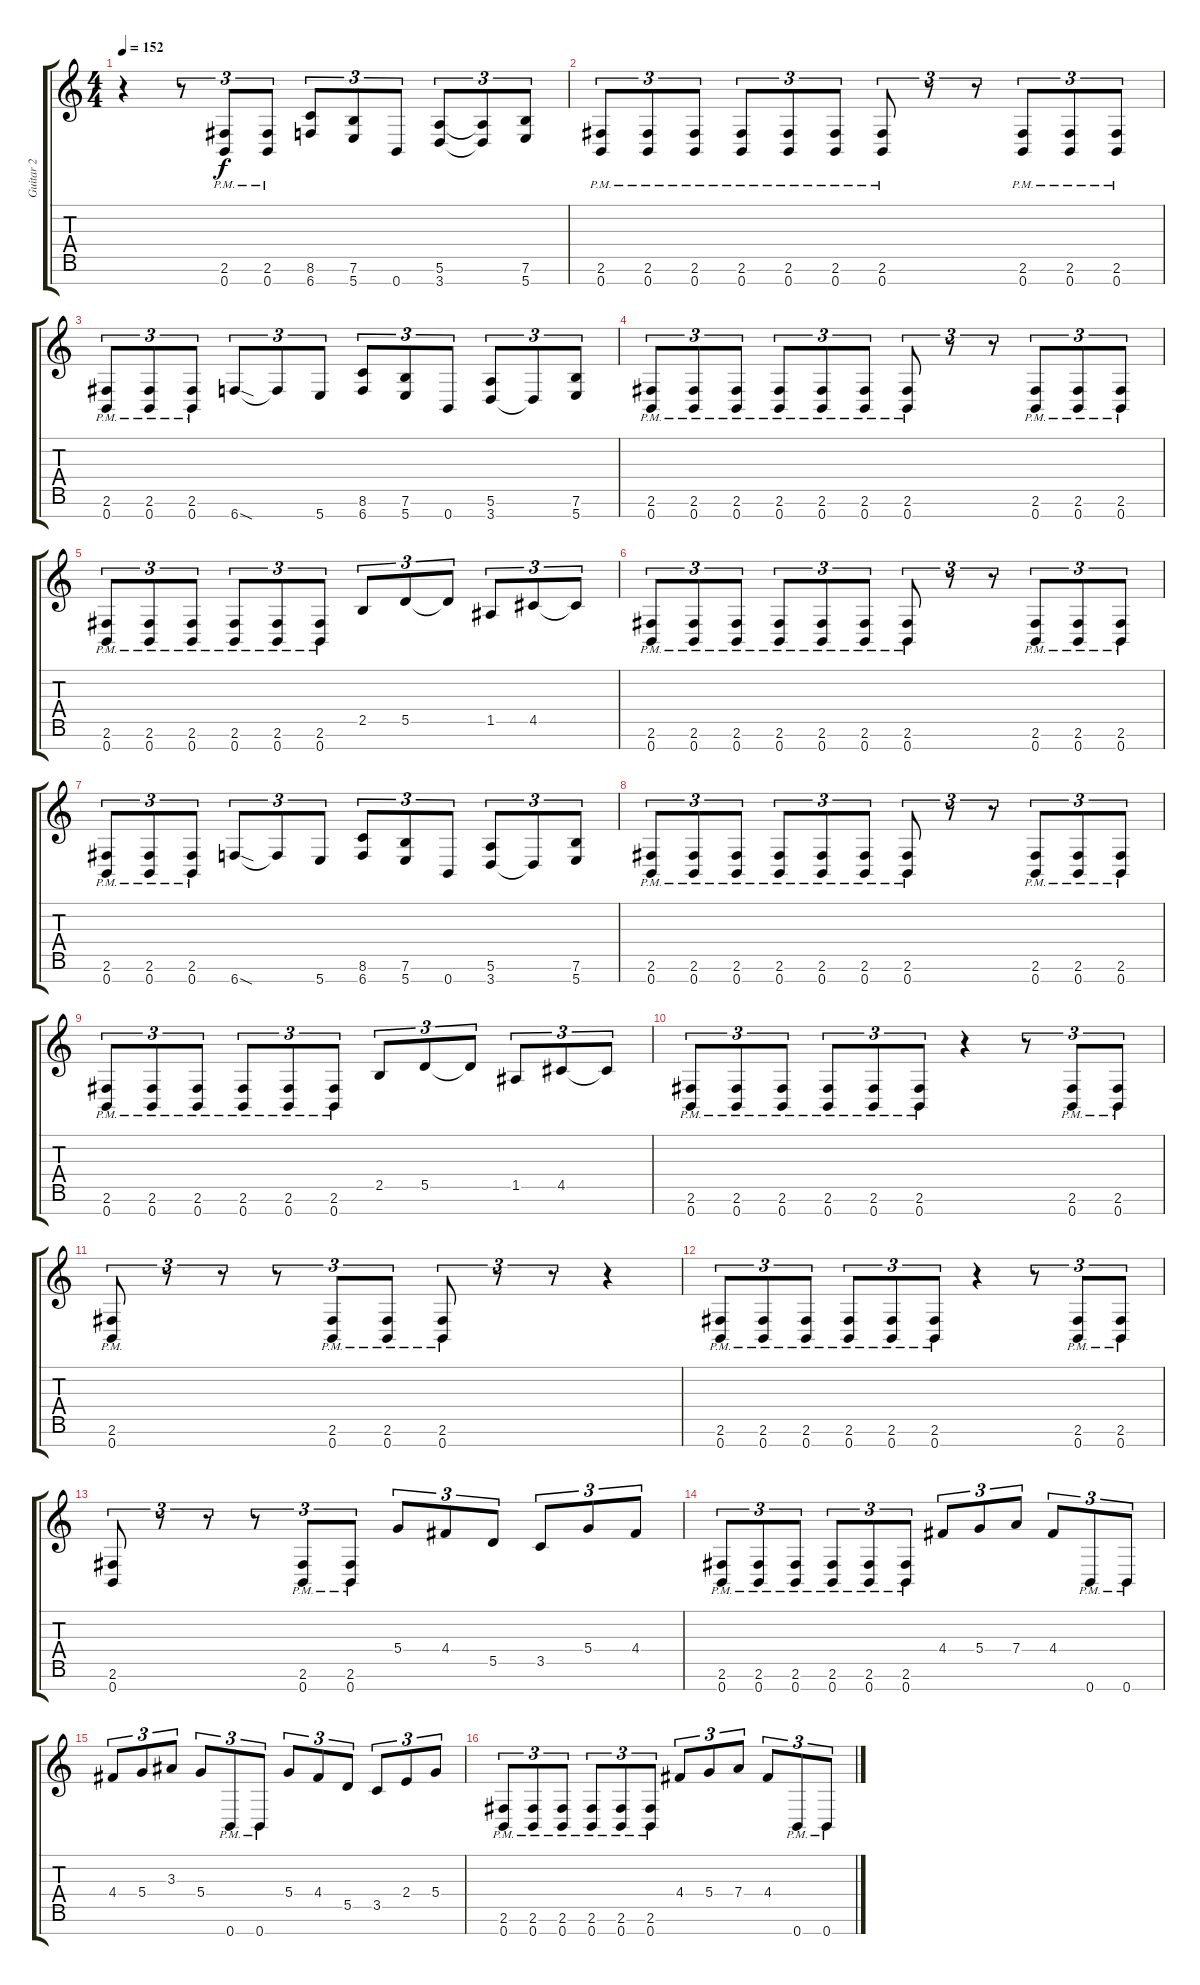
\track ("Guitar 2" "Guitar 2") {instrument overdrivenguitar}
\staff {score tabs}
\tuning (E4 B3 G3 D3 A2 E2 B1) {hide}
\ts (4 4)
\tempo 152
\clef g2
\ks c
r.4{dy f} r.8{tu (3 2)} (2.6{pm} 0.7{pm}).8{tu (3 2)} (2.6{pm} 0.7{pm}).8{tu (3 2)} (8.6 6.7).8{tu (3 2)} (7.6 5.7).8{tu (3 2)} 0.7.8{tu (3 2)} (5.6 3.7).8{tu (3 2)} (5.6{t} 3.7{t}).8{tu (3 2)} (7.6 5.7).8{tu (3 2)} |
(2.6{pm} 0.7{pm}).8{tu (3 2)} (2.6{pm} 0.7{pm}).8{tu (3 2)} (2.6{pm} 0.7{pm}).8{tu (3 2)} (2.6{pm} 0.7{pm}).8{tu (3 2)} (2.6{pm} 0.7{pm}).8{tu (3 2)} (2.6{pm} 0.7{pm}).8{tu (3 2)} (2.6{pm} 0.7{pm}).8{tu (3 2)} r.8{tu (3 2)} r.8{tu (3 2)} (2.6{pm} 0.7{pm}).8{tu (3 2)} (2.6{pm} 0.7{pm}).8{tu (3 2)} (2.6{pm} 0.7{pm}).8{tu (3 2)} |
(2.6{pm} 0.7{pm}).8{tu (3 2)} (2.6{pm} 0.7{pm}).8{tu (3 2)} (2.6{pm} 0.7{pm}).8{tu (3 2)} 6.7{sod}.8{tu (3 2)} 6.7{t}.8{tu (3 2)} 5.7.8{tu (3 2)} (8.6 6.7).8{tu (3 2)} (7.6 5.7).8{tu (3 2)} 0.7.8{tu (3 2)} (5.6 3.7).8{tu (3 2)} 3.7{t}.8{tu (3 2)} (7.6 5.7).8{tu (3 2)} |
(2.6{pm} 0.7{pm}).8{tu (3 2)} (2.6{pm} 0.7{pm}).8{tu (3 2)} (2.6{pm} 0.7{pm}).8{tu (3 2)} (2.6{pm} 0.7{pm}).8{tu (3 2)} (2.6{pm} 0.7{pm}).8{tu (3 2)} (2.6{pm} 0.7{pm}).8{tu (3 2)} (2.6{pm} 0.7{pm}).8{tu (3 2)} r.8{tu (3 2)} r.8{tu (3 2)} (2.6{pm} 0.7{pm}).8{tu (3 2)} (2.6{pm} 0.7{pm}).8{tu (3 2)} (2.6{pm} 0.7{pm}).8{tu (3 2)} |
(2.6{pm} 0.7{pm}).8{tu (3 2)} (2.6{pm} 0.7{pm}).8{tu (3 2)} (2.6{pm} 0.7{pm}).8{tu (3 2)} (2.6 0.7{pm}).8{tu (3 2)} (2.6{pm} 0.7{pm}).8{tu (3 2)} (2.6{pm} 0.7{pm}).8{tu (3 2)} 2.5.8{tu (3 2)} 5.5.8{tu (3 2)} 5.5{t}.8{tu (3 2)} 1.5.8{tu (3 2)} 4.5.8{tu (3 2)} 4.5{t}.8{tu (3 2)} |
(2.6{pm} 0.7{pm}).8{tu (3 2)} (2.6{pm} 0.7{pm}).8{tu (3 2)} (2.6{pm} 0.7{pm}).8{tu (3 2)} (2.6{pm} 0.7{pm}).8{tu (3 2)} (2.6{pm} 0.7{pm}).8{tu (3 2)} (2.6{pm} 0.7{pm}).8{tu (3 2)} (2.6{pm} 0.7{pm}).8{tu (3 2)} r.8{tu (3 2)} r.8{tu (3 2)} (2.6{pm} 0.7{pm}).8{tu (3 2)} (2.6{pm} 0.7{pm}).8{tu (3 2)} (2.6{pm} 0.7{pm}).8{tu (3 2)} |
(2.6{pm} 0.7{pm}).8{tu (3 2)} (2.6{pm} 0.7{pm}).8{tu (3 2)} (2.6{pm} 0.7{pm}).8{tu (3 2)} 6.7{sod}.8{tu (3 2)} 6.7{t}.8{tu (3 2)} 5.7.8{tu (3 2)} (8.6 6.7).8{tu (3 2)} (7.6 5.7).8{tu (3 2)} 0.7.8{tu (3 2)} (5.6 3.7).8{tu (3 2)} 3.7{t}.8{tu (3 2)} (7.6 5.7).8{tu (3 2)} |
(2.6{pm} 0.7{pm}).8{tu (3 2)} (2.6{pm} 0.7{pm}).8{tu (3 2)} (2.6{pm} 0.7{pm}).8{tu (3 2)} (2.6{pm} 0.7{pm}).8{tu (3 2)} (2.6{pm} 0.7{pm}).8{tu (3 2)} (2.6{pm} 0.7{pm}).8{tu (3 2)} (2.6{pm} 0.7{pm}).8{tu (3 2)} r.8{tu (3 2)} r.8{tu (3 2)} (2.6{pm} 0.7{pm}).8{tu (3 2)} (2.6{pm} 0.7{pm}).8{tu (3 2)} (2.6{pm} 0.7{pm}).8{tu (3 2)} |
(2.6{pm} 0.7{pm}).8{tu (3 2)} (2.6{pm} 0.7{pm}).8{tu (3 2)} (2.6{pm} 0.7{pm}).8{tu (3 2)} (2.6 0.7{pm}).8{tu (3 2)} (2.6{pm} 0.7{pm}).8{tu (3 2)} (2.6{pm} 0.7{pm}).8{tu (3 2)} 2.5.8{tu (3 2)} 5.5.8{tu (3 2)} 5.5{t}.8{tu (3 2)} 1.5.8{tu (3 2)} 4.5.8{tu (3 2)} 4.5{t}.8{tu (3 2)} |
(2.6{pm} 0.7{pm}).8{tu (3 2)} (2.6{pm} 0.7{pm}).8{tu (3 2)} (2.6{pm} 0.7{pm}).8{tu (3 2)} (2.6{pm} 0.7{pm}).8{tu (3 2)} (2.6{pm} 0.7{pm}).8{tu (3 2)} (2.6{pm} 0.7{pm}).8{tu (3 2)} r.4 r.8{tu (3 2)} (2.6{pm} 0.7{pm}).8{tu (3 2)} (2.6{pm} 0.7{pm}).8{tu (3 2)} |
(2.6{pm} 0.7{pm}).8{tu (3 2)} r.8{tu (3 2)} r.8{tu (3 2)} r.8{tu (3 2)} (2.6{pm} 0.7{pm}).8{tu (3 2)} (2.6{pm} 0.7{pm}).8{tu (3 2)} (2.6{pm} 0.7{pm}).8{tu (3 2)} r.8{tu (3 2)} r.8{tu (3 2)} r.4 |
(2.6{pm} 0.7{pm}).8{tu (3 2)} (2.6{pm} 0.7{pm}).8{tu (3 2)} (2.6{pm} 0.7{pm}).8{tu (3 2)} (2.6{pm} 0.7{pm}).8{tu (3 2)} (2.6{pm} 0.7{pm}).8{tu (3 2)} (2.6{pm} 0.7{pm}).8{tu (3 2)} r.4 r.8{tu (3 2)} (2.6{pm} 0.7{pm}).8{tu (3 2)} (2.6{pm} 0.7{pm}).8{tu (3 2)} |
(2.6 0.7).8{tu (3 2)} r.8{tu (3 2)} r.8{tu (3 2)} r.8{tu (3 2)} (2.6{pm} 0.7{pm}).8{tu (3 2)} (2.6{pm} 0.7{pm}).8{tu (3 2)} 5.4.8{tu (3 2)} 4.4.8{tu (3 2)} 5.5.8{tu (3 2)} 3.5.8{tu (3 2)} 5.4.8{tu (3 2)} 4.4.8{tu (3 2)} |
(2.6{pm} 0.7{pm}).8{tu (3 2)} (2.6{pm} 0.7{pm}).8{tu (3 2)} (2.6{pm} 0.7{pm}).8{tu (3 2)} (2.6{pm} 0.7{pm}).8{tu (3 2)} (2.6{pm} 0.7{pm}).8{tu (3 2)} (2.6{pm} 0.7{pm}).8{tu (3 2)} 4.4.8{tu (3 2)} 5.4.8{tu (3 2)} 7.4.8{tu (3 2)} 4.4.8{tu (3 2)} 0.7{pm}.8{tu (3 2)} 0.7{pm}.8{tu (3 2)} |
4.4.8{tu (3 2)} 5.4.8{tu (3 2)} 3.3.8{tu (3 2)} 5.4.8{tu (3 2)} 0.7{pm}.8{tu (3 2)} 0.7{pm}.8{tu (3 2)} 5.4.8{tu (3 2)} 4.4.8{tu (3 2)} 5.5.8{tu (3 2)} 3.5.8{tu (3 2)} 2.4.8{tu (3 2)} 5.4.8{tu (3 2)} |
(2.6{pm} 0.7{pm}).8{tu (3 2)} (2.6{pm} 0.7{pm}).8{tu (3 2)} (2.6{pm} 0.7{pm}).8{tu (3 2)} (2.6{pm} 0.7{pm}).8{tu (3 2)} (2.6{pm} 0.7{pm}).8{tu (3 2)} (2.6{pm} 0.7{pm}).8{tu (3 2)} 4.4.8{tu (3 2)} 5.4.8{tu (3 2)} 7.4.8{tu (3 2)} 4.4.8{tu (3 2)} 0.7{pm}.8{tu (3 2)} 0.7{pm}.8{tu (3 2)}
